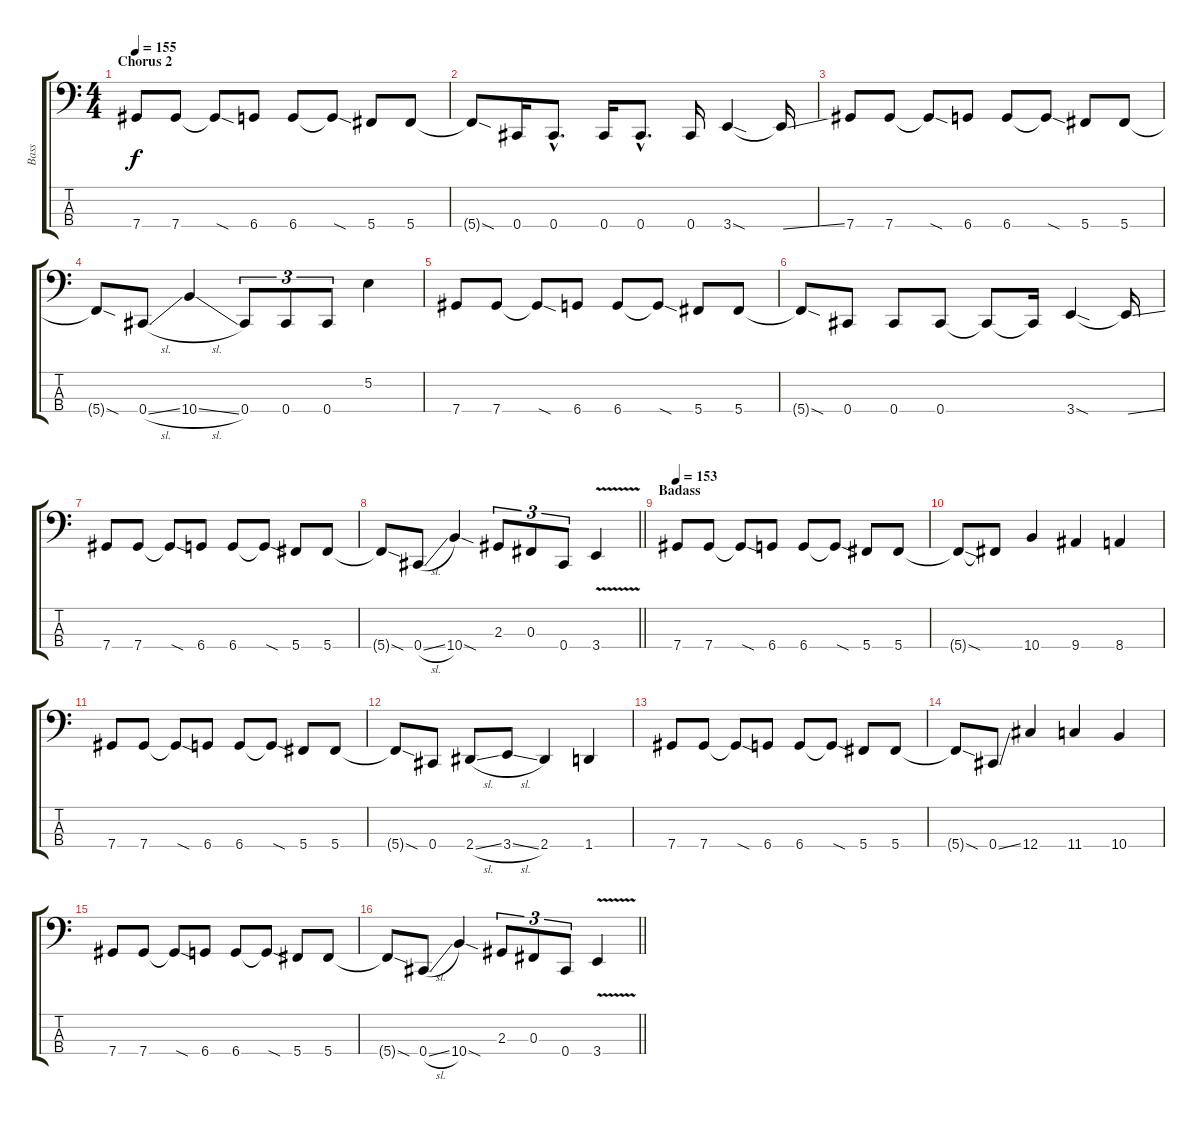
\track ("Bass" "Bass") {instrument electricbassfinger}
\staff {score tabs}
\tuning (E2 B1 Gb1 Db1) {hide}
\ts (4 4)
\section ("" "Chorus 2")
\tempo 155
\clef f4
\ks c
7.4.8{dy f} 7.4.8 7.4{sod t}.8 6.4.8 6.4.8 6.4{sod t}.8 5.4.8 5.4.8 |
5.4{sod t}.8 0.4.16 0.4{hac}.8{d} 0.4.16 0.4{hac}.8{d} 0.4.16 3.4{sod}.4 3.4{ss t}.16 |
7.4.8 7.4.8 7.4{sod t}.8 6.4.8 6.4.8 6.4{sod t}.8 5.4.8 5.4.8 |
5.4{sod t}.8 0.4{sl}.8 10.4{sl}.4 0.4.8{tu (3 2)} 0.4.8{tu (3 2)} 0.4.8{tu (3 2)} 5.2.4 |
7.4.8 7.4.8 7.4{sod t}.8 6.4.8 6.4.8 6.4{sod t}.8 5.4.8 5.4.8 |
5.4{sod t}.8 0.4.8 0.4.8 0.4.8 0.4{t}.8 0.4{t}.16 3.4{sod}.4 3.4{ss t}.16 |
7.4.8 7.4.8 7.4{sod t}.8 6.4.8 6.4.8 6.4{sod t}.8 5.4.8 5.4.8 |
\barLineRight lightlight
5.4{sod t}.8 0.4{sl}.8 10.4{sod}.4 2.3.8{tu (3 2)} 0.3.8{tu (3 2)} 0.4.8{tu (3 2)} 3.4{v}.4 |
\section ("" "Badass")
\tempo 153
7.4.8 7.4.8 7.4{sod t}.8 6.4.8 6.4.8 6.4{sod t}.8 5.4.8 5.4.8 |
5.4{sod t}.8 5.4{t}.8 10.4.4 9.4.4 8.4.4 |
7.4.8 7.4.8 7.4{sod t}.8 6.4.8 6.4.8 6.4{sod t}.8 5.4.8 5.4.8 |
5.4{sod t}.8 0.4.8 2.4{sl}.8 3.4{sl}.8 2.4.4 1.4.4 |
7.4.8 7.4.8 7.4{sod t}.8 6.4.8 6.4.8 6.4{sod t}.8 5.4.8 5.4.8 |
5.4{sod t}.8 0.4{ss}.8 12.4.4 11.4.4 10.4.4 |
7.4.8 7.4.8 7.4{sod t}.8 6.4.8 6.4.8 6.4{sod t}.8 5.4.8 5.4.8 |
\barLineRight lightlight
5.4{sod t}.8 0.4{sl}.8 10.4{sod}.4 2.3.8{tu (3 2)} 0.3.8{tu (3 2)} 0.4.8{tu (3 2)} 3.4{v}.4
